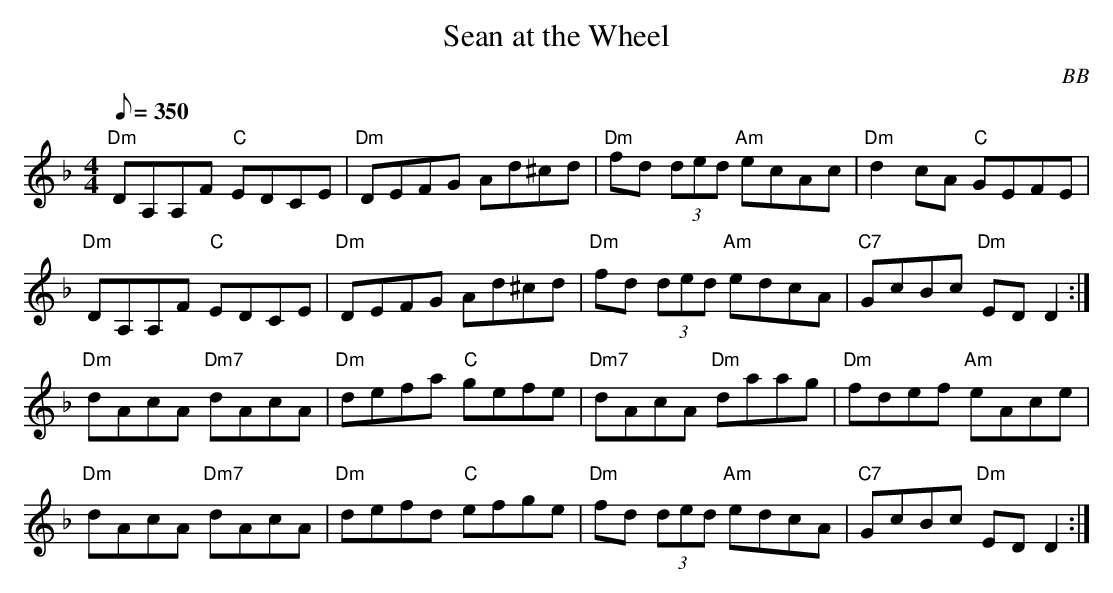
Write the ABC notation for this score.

X:1
T: Sean at the Wheel
C: BB
Q: 1/8=350
M: 4/4
L: 1/8
K: Dm
"Dm"DA,A,F "C"EDCE|"Dm"DEFG Ad^cd|"Dm"fd (3ded "Am"ecAc|"Dm"d2 cA "C"GEFE|
"Dm"DA,A,F "C"EDCE|"Dm"DEFG Ad^cd|"Dm"fd (3ded "Am"edcA|"C7"GcBc "Dm"ED D2 :|
"Dm"dAcA "Dm7"dAcA|"Dm"defa "C"gefe|"Dm7"dAcA "Dm"daag|"Dm"fdef "Am"eAce|
"Dm"dAcA "Dm7"dAcA|"Dm"defd "C"efge|"Dm"fd (3ded "Am"edcA|"C7"GcBc "Dm"ED D2 :|
